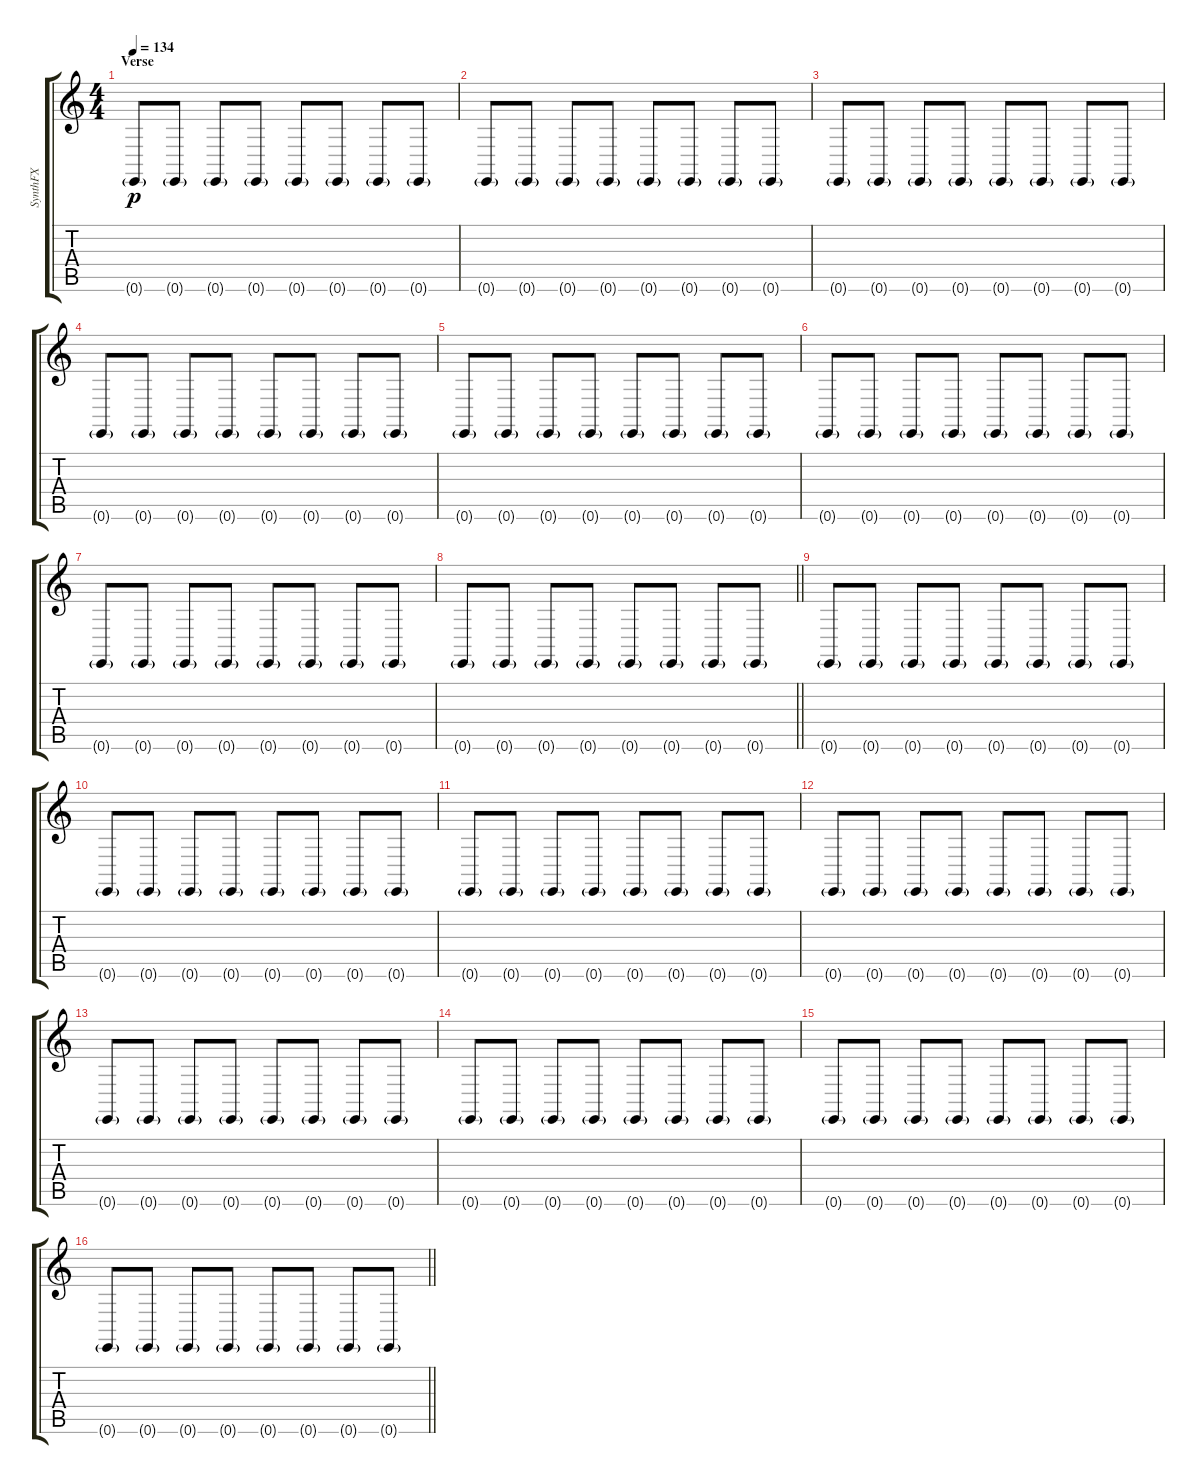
\track ("SynthFX" "SynthFX") {instrument lead2sawtooth}
\staff {score tabs}
\tuning (E4 B3 G3 D3 A2 E2) {hide}
\ts (4 4)
\section ("" "Verse")
\tempo 134
\clef g2
\ks c
0.6{g}.8{dy p} 0.6{g}.8 0.6{g}.8 0.6{g}.8 0.6{g}.8 0.6{g}.8 0.6{g}.8 0.6{g}.8 |
0.6{g}.8 0.6{g}.8 0.6{g}.8 0.6{g}.8 0.6{g}.8 0.6{g}.8 0.6{g}.8 0.6{g}.8 |
0.6{g}.8 0.6{g}.8 0.6{g}.8 0.6{g}.8 0.6{g}.8 0.6{g}.8 0.6{g}.8 0.6{g}.8 |
0.6{g}.8 0.6{g}.8 0.6{g}.8 0.6{g}.8 0.6{g}.8 0.6{g}.8 0.6{g}.8 0.6{g}.8 |
0.6{g}.8 0.6{g}.8 0.6{g}.8 0.6{g}.8 0.6{g}.8 0.6{g}.8 0.6{g}.8 0.6{g}.8 |
0.6{g}.8 0.6{g}.8 0.6{g}.8 0.6{g}.8 0.6{g}.8 0.6{g}.8 0.6{g}.8 0.6{g}.8 |
0.6{g}.8 0.6{g}.8 0.6{g}.8 0.6{g}.8 0.6{g}.8 0.6{g}.8 0.6{g}.8 0.6{g}.8 |
\barLineRight lightlight
0.6{g}.8 0.6{g}.8 0.6{g}.8 0.6{g}.8 0.6{g}.8 0.6{g}.8 0.6{g}.8 0.6{g}.8 |
\section ("" "")
0.6{g}.8 0.6{g}.8 0.6{g}.8 0.6{g}.8 0.6{g}.8 0.6{g}.8 0.6{g}.8 0.6{g}.8 |
0.6{g}.8 0.6{g}.8 0.6{g}.8 0.6{g}.8 0.6{g}.8 0.6{g}.8 0.6{g}.8 0.6{g}.8 |
0.6{g}.8 0.6{g}.8 0.6{g}.8 0.6{g}.8 0.6{g}.8 0.6{g}.8 0.6{g}.8 0.6{g}.8 |
0.6{g}.8 0.6{g}.8 0.6{g}.8 0.6{g}.8 0.6{g}.8 0.6{g}.8 0.6{g}.8 0.6{g}.8 |
0.6{g}.8 0.6{g}.8 0.6{g}.8 0.6{g}.8 0.6{g}.8 0.6{g}.8 0.6{g}.8 0.6{g}.8 |
0.6{g}.8 0.6{g}.8 0.6{g}.8 0.6{g}.8 0.6{g}.8 0.6{g}.8 0.6{g}.8 0.6{g}.8 |
0.6{g}.8 0.6{g}.8 0.6{g}.8 0.6{g}.8 0.6{g}.8 0.6{g}.8 0.6{g}.8 0.6{g}.8 |
\barLineRight lightlight
0.6{g}.8 0.6{g}.8 0.6{g}.8 0.6{g}.8 0.6{g}.8 0.6{g}.8 0.6{g}.8 0.6{g}.8
